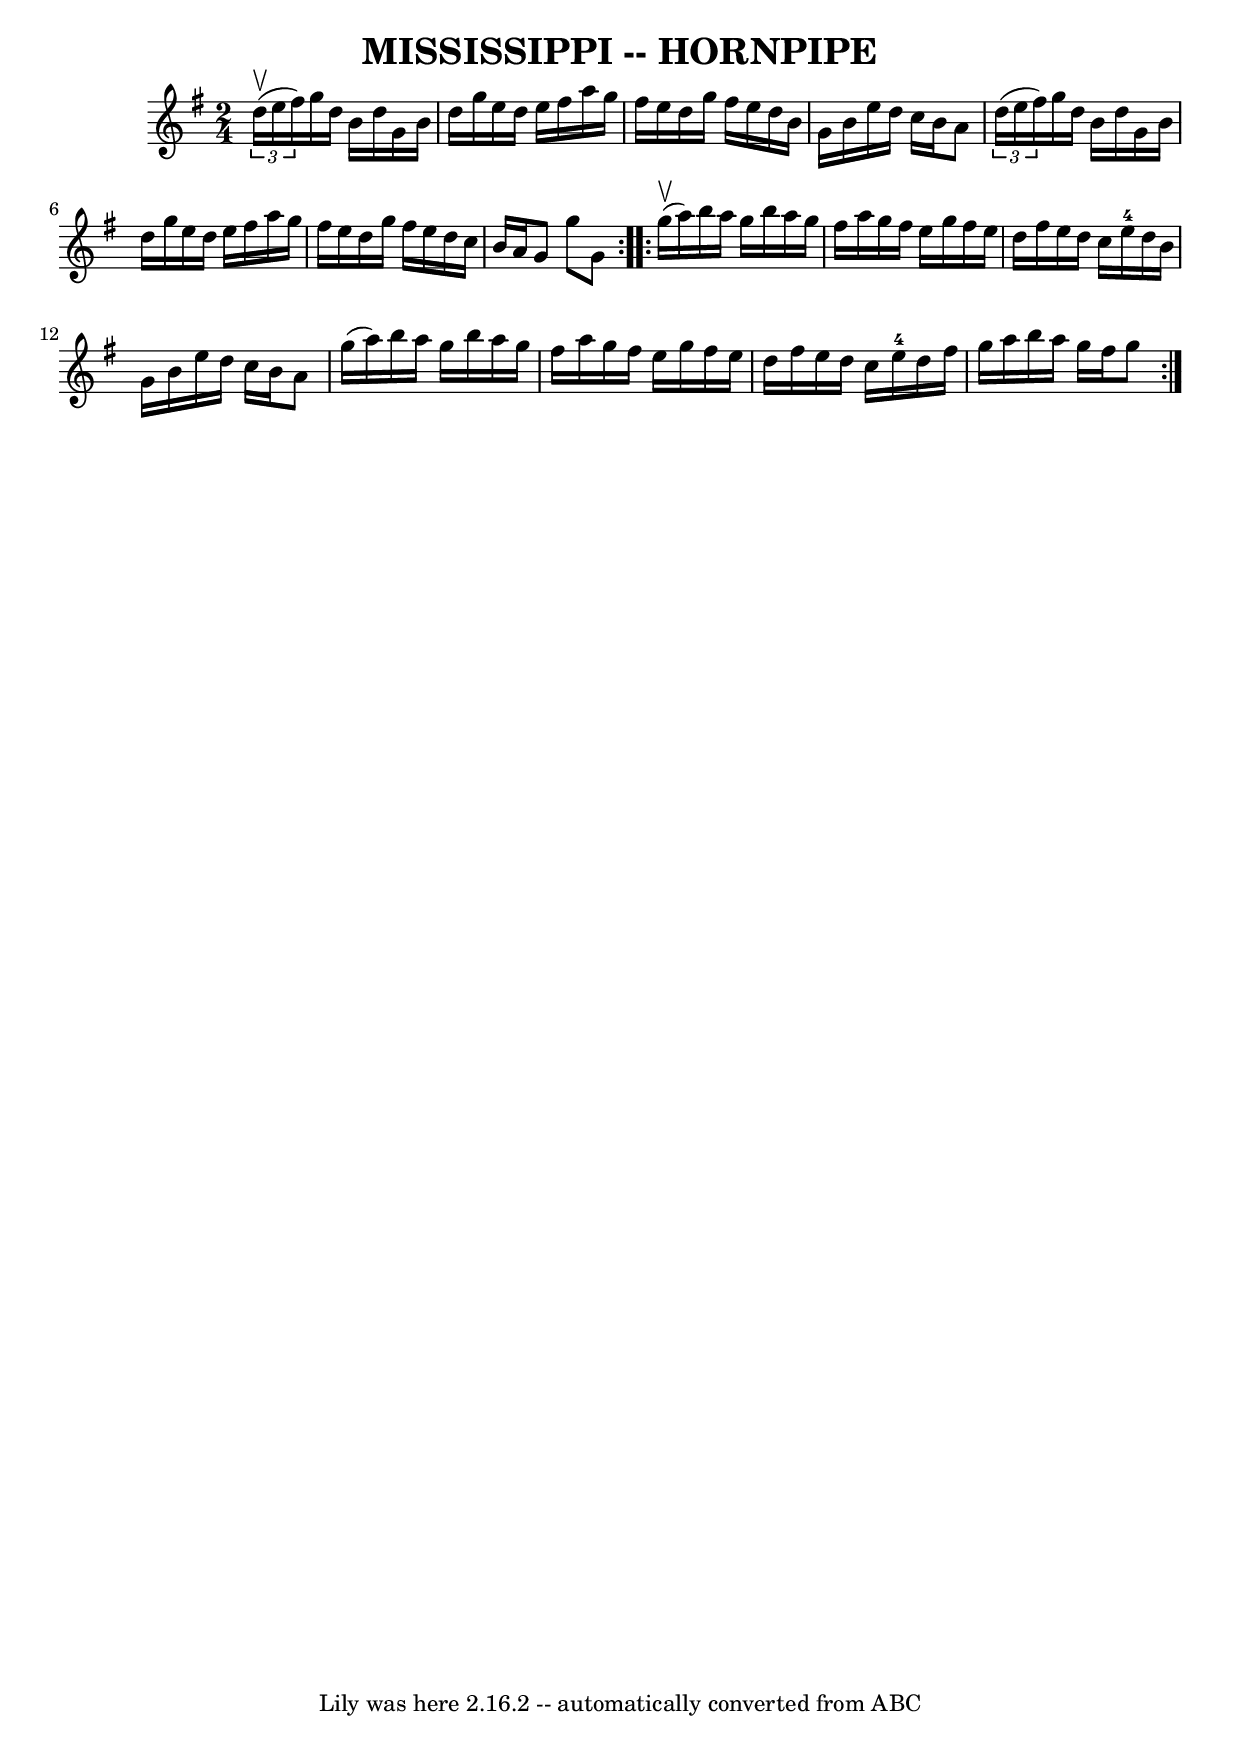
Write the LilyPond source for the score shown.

\version "2.16.2"
\include "Mammoth.ily"
\header {
  %% book = "Ryan's Mammoth Collection of Fiddle Tunes"
  crossRefNumber = "1"
  footnotes = ""
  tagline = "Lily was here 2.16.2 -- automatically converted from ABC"
  title = "MISSISSIPPI -- HORNPIPE"

}
voicedefault =  {



  \repeat volta 2 {

    \time 2/4 
    \key g \major   \times 2/3 { d''16 (^\upbow e''16 fis''16) 

			       }       |
    g''16 d''16 b'16 d''16 g'16 b'16 d''16    
    g''16    |
    e''16 d''16 e''16 fis''16 a''16 g''16    
    fis''16 e''16    |
    d''16 g''16 fis''16 e''16 d''16    
    b'16 g'16 b'16    |
    e''16 d''16 c''16 b'16 a'8    
    \times 2/3 { d''16 (e''16 fis''16) 
	       }   |
    |
    g''16 
    d''16 b'16 d''16 g'16 b'16 d''16 g''16    |
    e''16 
    d''16 e''16 fis''16 a''16 g''16 fis''16 e''16    |
    
    d''16 g''16 fis''16 e''16 d''16 c''16 b'16 a'16    
    |
    g'8 g''8 g'8    
  }     
  \repeat volta 2 {
    g''16 (^\upbow   
    a''16)       |
    b''16 a''16 g''16 b''16 a''16 g''16   
    fis''16 a''16    |
    g''16 fis''16 e''16 g''16 fis''16   
    e''16 d''16 fis''16    |
    e''16 d''16 c''16 e''16-4  
    d''16 b'16 g'16 b'16    |
    e''16 d''16 c''16 b'16    
    a'8 g''16 (a''16)   |
    |
    b''16 a''16 g''16    
    b''16 a''16 g''16 fis''16 a''16    |
    g''16 fis''16    
    e''16 g''16 fis''16 e''16 d''16 fis''16    |
    e''16    
    d''16 c''16 e''16-4 d''16 fis''16 g''16 a''16    |
    
    b''16 a''16 g''16 fis''16 g''8    
  }   

}

\score{
  <<

    \context Staff="default"
    {
      \voicedefault 
      
    }

  >>
  \layout {
    
  }
  \midi {
  }

}
